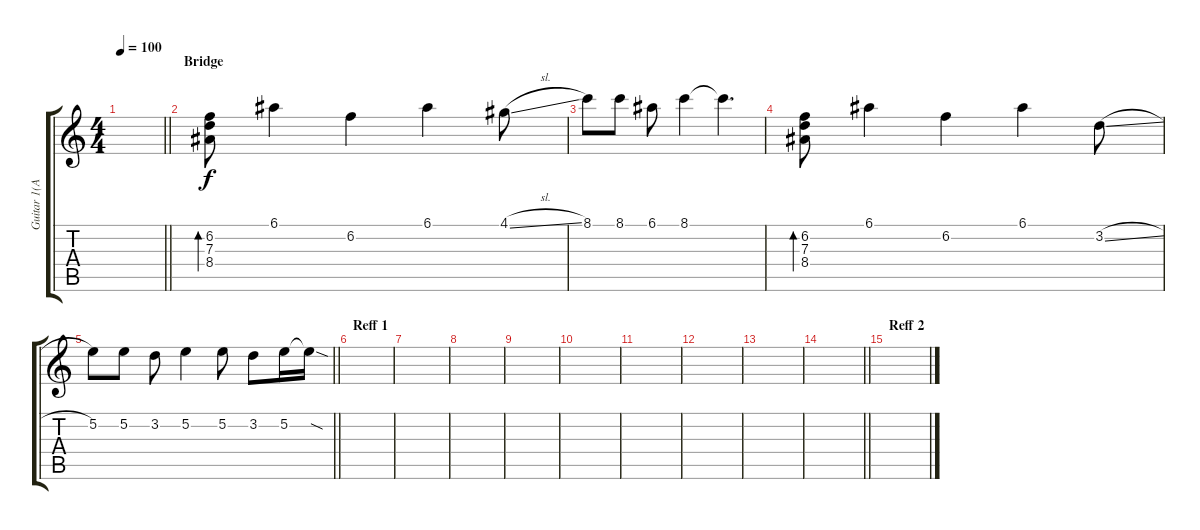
\track ("Guitar 1(Apoy)" "Guitar 1(A") {instrument electricguitarclean}
\staff {score tabs}
\tuning (E4 B3 G3 D3 A2 E2) {hide}
\ts (4 4)
\tempo 100
\clef g2
\barLineRight lightlight
\ks c
|
\section ("" "Bridge")
(6.2 7.3 8.4).8{bd 120 volume 12} 6.1.4 6.2.4 6.1.4 4.1{sl}.8 |
8.1.8 8.1.8 6.1.8 8.1.4 8.1{t}.4{d} |
(6.2 7.3 8.4).8{bd 120} 6.1.4 6.2.4 6.1.4 3.2{sl}.8 |
\barLineRight lightlight
5.2.8 5.2.8 3.2.8 5.2.4 5.2.8 3.2.8 5.2.16 5.2{sod t}.16 |
\section ("" "Reff 1")
|
|
|
|
|
|
|
|
\barLineRight lightlight
|
\section ("" "Reff 2")
